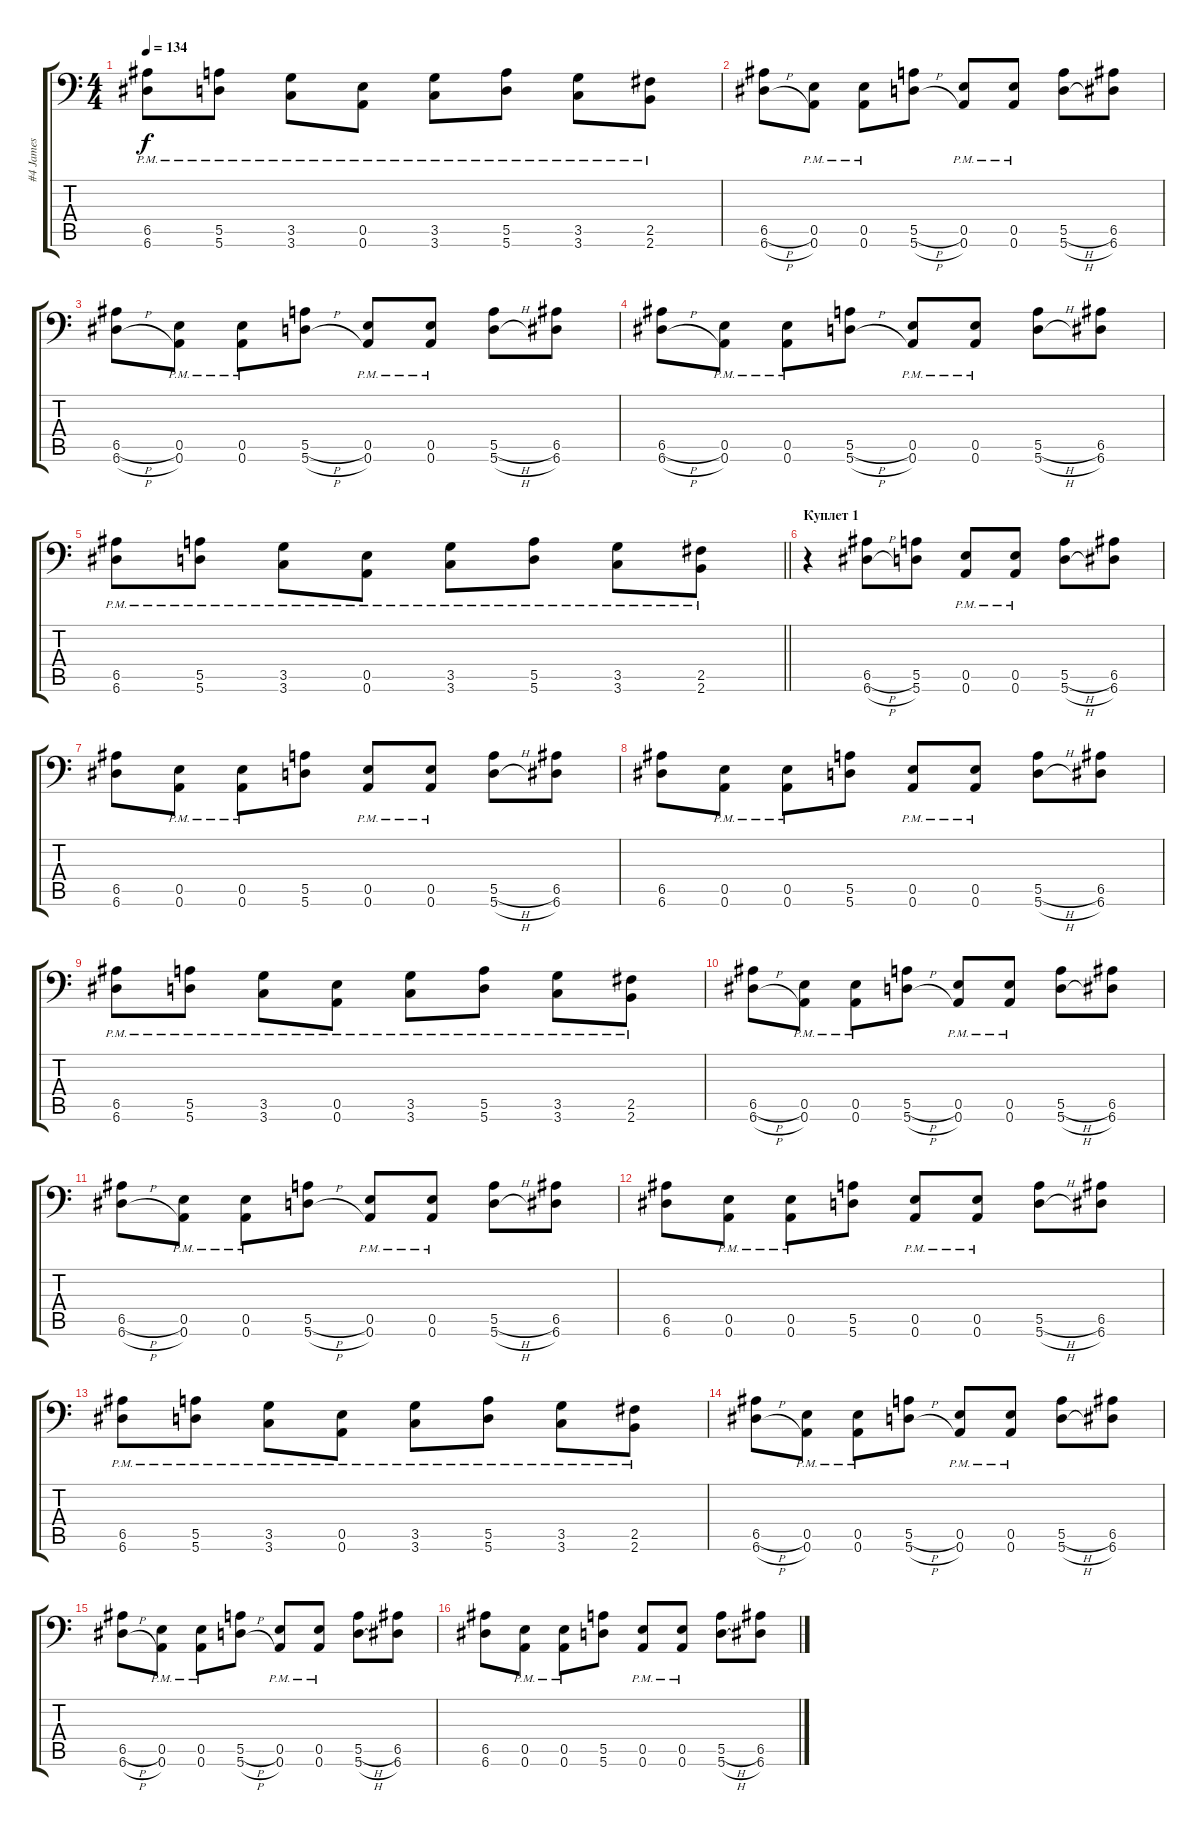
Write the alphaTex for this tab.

\track ("#4 James" "#4 James") {instrument distortionguitar}
\staff {score tabs}
\tuning (B3 Gb3 D3 A2 E2 A1) {hide}
\ts (4 4)
\tempo 134
\clef f4
\ks c
(6.5{pm} 6.6{pm}).8{dy f} (5.5{pm} 5.6{pm}).8 (3.5{pm} 3.6{pm}).8 (0.5{pm} 0.6{pm}).8 (3.5{pm} 3.6{pm}).8 (5.5{pm} 5.6{pm}).8 (3.5{pm} 3.6{pm}).8 (2.5{pm} 2.6{pm}).8 |
(6.5{h} 6.6{h}).8 (0.5{pm} 0.6{pm}).8 (0.5{pm} 0.6{pm}).8 (5.5{h} 5.6{h}).8 (0.5{pm} 0.6{pm}).8 (0.5{pm} 0.6{pm}).8 (5.5{h} 5.6{h}).8 (6.5 6.6).8 |
(6.5{h} 6.6{h}).8 (0.5{pm} 0.6{pm}).8 (0.5{pm} 0.6{pm}).8 (5.5{h} 5.6{h}).8 (0.5{pm} 0.6{pm}).8 (0.5{pm} 0.6{pm}).8 (5.5{h} 5.6{h}).8 (6.5 6.6).8 |
(6.5{h} 6.6{h}).8 (0.5{pm} 0.6{pm}).8 (0.5{pm} 0.6{pm}).8 (5.5{h} 5.6{h}).8 (0.5{pm} 0.6{pm}).8 (0.5{pm} 0.6{pm}).8 (5.5{h} 5.6{h}).8 (6.5 6.6).8 |
\barLineRight lightlight
(6.5{pm} 6.6{pm}).8 (5.5{pm} 5.6{pm}).8 (3.5{pm} 3.6{pm}).8 (0.5{pm} 0.6{pm}).8 (3.5{pm} 3.6{pm}).8 (5.5{pm} 5.6{pm}).8 (3.5{pm} 3.6{pm}).8 (2.5{pm} 2.6{pm}).8 |
\section ("" "Куплет 1")
r.4 (6.5{h} 6.6{h}).8 (5.5 5.6).8 (0.5{pm} 0.6{pm}).8 (0.5{pm} 0.6{pm}).8 (5.5{h} 5.6{h}).8 (6.5 6.6).8 |
(6.5 6.6).8 (0.5{pm} 0.6{pm}).8 (0.5{pm} 0.6{pm}).8 (5.5 5.6).8 (0.5{pm} 0.6{pm}).8 (0.5{pm} 0.6{pm}).8 (5.5{h} 5.6{h}).8 (6.5 6.6).8 |
(6.5 6.6).8 (0.5{pm} 0.6{pm}).8 (0.5{pm} 0.6{pm}).8 (5.5 5.6).8 (0.5{pm} 0.6{pm}).8 (0.5{pm} 0.6{pm}).8 (5.5{h} 5.6{h}).8 (6.5 6.6).8 |
(6.5{pm} 6.6{pm}).8 (5.5{pm} 5.6{pm}).8 (3.5{pm} 3.6{pm}).8 (0.5{pm} 0.6{pm}).8 (3.5{pm} 3.6{pm}).8 (5.5{pm} 5.6{pm}).8 (3.5{pm} 3.6{pm}).8 (2.5{pm} 2.6{pm}).8 |
(6.5{h} 6.6{h}).8 (0.5{pm} 0.6{pm}).8 (0.5{pm} 0.6{pm}).8 (5.5{h} 5.6{h}).8 (0.5{pm} 0.6{pm}).8 (0.5{pm} 0.6{pm}).8 (5.5{h} 5.6{h}).8 (6.5 6.6).8 |
(6.5{h} 6.6{h}).8 (0.5{pm} 0.6{pm}).8 (0.5{pm} 0.6{pm}).8 (5.5{h} 5.6{h}).8 (0.5{pm} 0.6{pm}).8 (0.5{pm} 0.6{pm}).8 (5.5{h} 5.6{h}).8 (6.5 6.6).8 |
(6.5 6.6).8 (0.5{pm} 0.6{pm}).8 (0.5{pm} 0.6{pm}).8 (5.5 5.6).8 (0.5{pm} 0.6{pm}).8 (0.5{pm} 0.6{pm}).8 (5.5{h} 5.6{h}).8 (6.5 6.6).8 |
(6.5{pm} 6.6{pm}).8 (5.5{pm} 5.6{pm}).8 (3.5{pm} 3.6{pm}).8 (0.5{pm} 0.6{pm}).8 (3.5{pm} 3.6{pm}).8 (5.5{pm} 5.6{pm}).8 (3.5{pm} 3.6{pm}).8 (2.5{pm} 2.6{pm}).8 |
(6.5{h} 6.6{h}).8 (0.5{pm} 0.6{pm}).8 (0.5{pm} 0.6{pm}).8 (5.5{h} 5.6{h}).8 (0.5{pm} 0.6{pm}).8 (0.5{pm} 0.6{pm}).8 (5.5{h} 5.6{h}).8 (6.5 6.6).8 |
(6.5{h} 6.6{h}).8 (0.5{pm} 0.6{pm}).8 (0.5{pm} 0.6{pm}).8 (5.5{h} 5.6{h}).8 (0.5{pm} 0.6{pm}).8 (0.5{pm} 0.6{pm}).8 (5.5{h} 5.6{h}).8 (6.5 6.6).8 |
(6.5 6.6).8 (0.5{pm} 0.6{pm}).8 (0.5{pm} 0.6{pm}).8 (5.5 5.6).8 (0.5{pm} 0.6{pm}).8 (0.5{pm} 0.6{pm}).8 (5.5{h} 5.6{h}).8 (6.5 6.6).8
